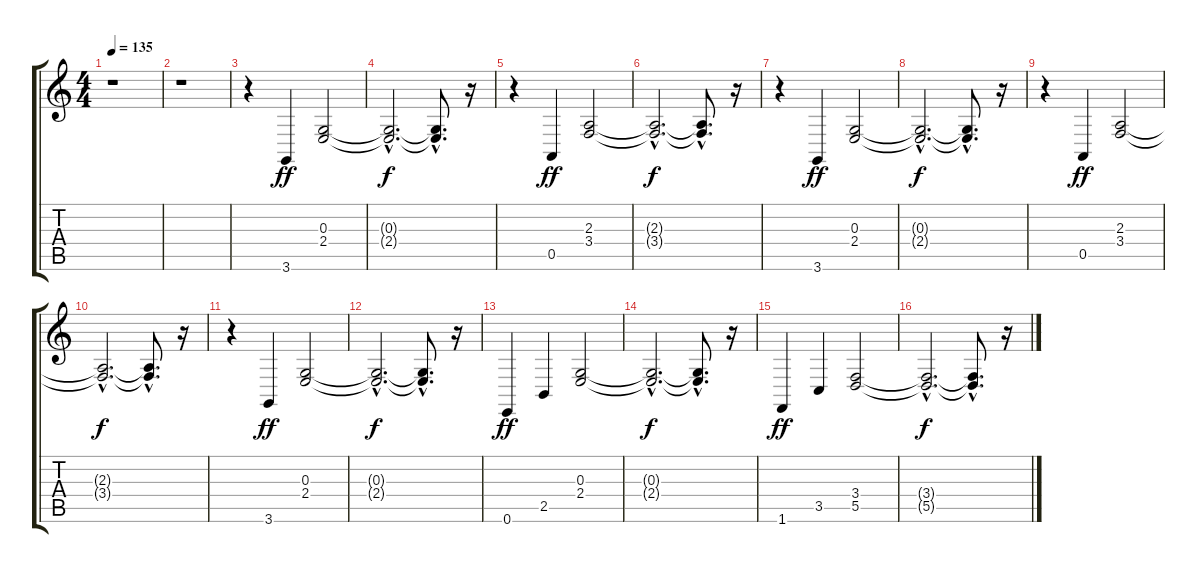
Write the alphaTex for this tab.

\track "" {instrument stringensemble2}
\staff {score tabs}
\tuning (E4 B3 G3 D3 A2 E2) {hide}
\ts (4 4)
\tempo 135
\clef g2
\ks c
r.1{dy ff instrument stringensemble2} |
r.1 |
r.4 3.6.4 (0.3 2.4).2 |
(0.3{hac t} 2.4{hac t}).2{d dy f} (0.3{hac t} 2.4{hac t}).8{d} r.16 |
r.4 0.5.4{dy ff} (2.3 3.4).2 |
(2.3{hac t} 3.4{hac t}).2{d dy f} (2.3{hac t} 3.4{hac t}).8{d} r.16 |
r.4 3.6.4{dy ff} (0.3 2.4).2 |
(0.3{hac t} 2.4{hac t}).2{d dy f} (0.3{hac t} 2.4{hac t}).8{d} r.16 |
r.4 0.5.4{dy ff} (2.3 3.4).2 |
(2.3{hac t} 3.4{hac t}).2{d dy f} (2.3{hac t} 3.4{hac t}).8{d} r.16 |
r.4 3.6.4{dy ff} (0.3 2.4).2 |
(0.3{hac t} 2.4{hac t}).2{d dy f} (0.3{hac t} 2.4{hac t}).8{d} r.16 |
0.6.4{dy ff} 2.5.4 (0.3 2.4).2 |
(0.3{hac t} 2.4{hac t}).2{d dy f} (0.3{hac t} 2.4{hac t}).8{d} r.16 |
1.6.4{dy ff} 3.5.4 (3.4 5.5).2 |
(3.4{hac t} 5.5{hac t}).2{d dy f} (3.4{hac t} 5.5{hac t}).8{d} r.16
